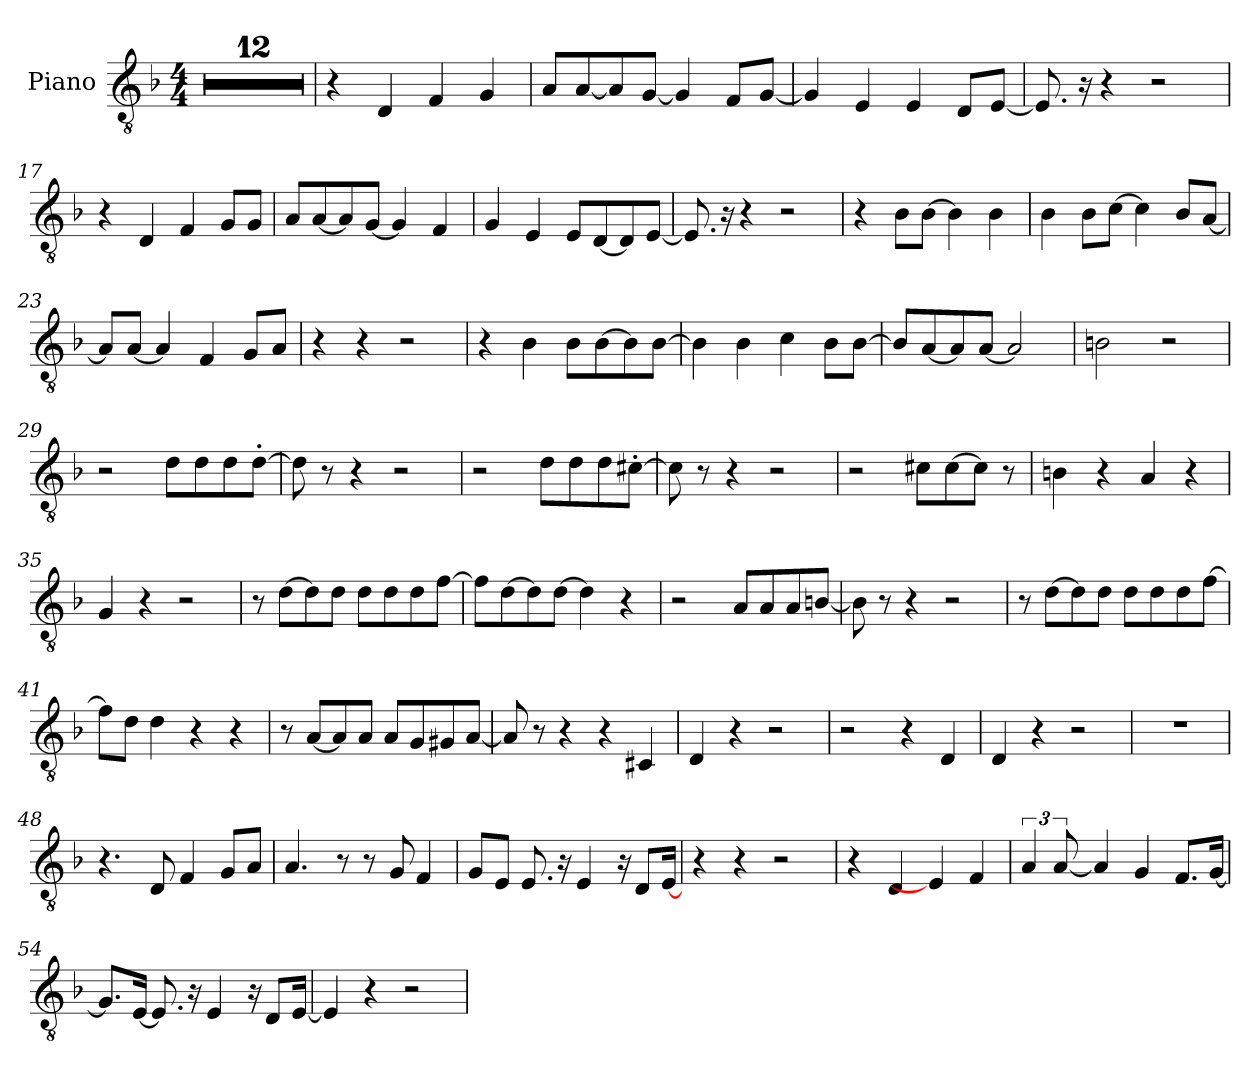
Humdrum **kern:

**kern
*part1
*staff1
*I"Piano
*I'Pno.
*clefGv2
*k[b-]
*M4/4
*MM140
=1
1r
=2
1r
=3
1r
=4
1r
=5
1r
=6
1r
=7
1r
=8
1r
=9
1r
=10
1r
=11
1r
=12
1r
=13
4r
4D/
4F/
4G/
=14
8A/L
[8A/
8A/]
[8G/J
4G/]
8F/L
[8G/J
=15
4G/]
4E/
4E/
8D/L
[8E/J
!!LO:LB:g=z
=16
8.E/]
16r
4r
2r
=17
4r
4D/
4F/
8G/L
8G/J
=18
8A/L
[8A/
8A/]
[8G/J
4G/]
4F/
=19
4G/
4E/
8E/L
[8D/
8D/]
[8E/J
=20
8.E/]
16r
4r
2r
=21
4r
8B-\L
[8B-\J
4B-\]
4B-\
=22
4B-\
8B-\L
[8c\J
4c\]
8B-/L
[8A/J
=23
8A/L]
[8A/J
4A/]
4F/
8G/L
8A/J
!!LO:LB:g=z
=24
4r
4r
2r
=25
4r
4B-\
8B-\L
[8B-\
8B-\]
[8B-\J
=26
4B-\]
4B-\
4c\
8B-\L
[8B-\J
=27
8B-/L]
[8A/
8A/]
[8A/J
2A/]
=28
2Bn\
2r
=29
2r
8d\L
8d\
8d\
[8d'\J
=30
8d\]
8r
4r
2r
=31
2r
8d\L
8d\
8d\
[8c#X'\J
=32
8c#\]
8r
4r
2r
!!LO:LB:g=z
=33
2r
8c#X\L
[8c#\
8c#\J]
8r
=34
4Bn\
4r
4A/
4r
=35
4GZ/
4r
2r
=36
8r
[8d\L
8d\]
8d\J
8d\L
8d\
8d\
[8f\J
=37
8f\L]
[8d\
8d\]
[8d\J
4d\]
4r
=38
2r
8A/L
8A/
8A/
[8Bn/J
=39
8B\]
8r
4r
2r
!!LO:LB:g=z
=40
8r
[8d\L
8d\]
8d\J
8d\L
8d\
8d\
[8f\J
=41
8f\L]
8d\J
4d\
4r
4r
=42
8r
[8A/L
8A/]
8A/J
8A/L
8G/
8G#X/
[8A/J
=43
8A/]
8r
4r
4r
4C#X/
=44
4D/
4r
2r
=45
2r
4r
4D/
=46
4D/
4r
2r
=47
1r
=48
4.r
8D/
4F/
8G/L
8A/J
!!LO:LB:g=z
=49
4.A/
8r
8r
8G/
4F/
=50
8G/L
8E/J
8.E/
16r
4E/
16r
8D/L
[16E/Jk
=51
4r
4r
2r
=52
4r
4D/
4E/]
4F/
=53
6A/
[12A/
4A/]
4G/
8.F/L
[16G/Jk
=54
8.G/L]
[16E/Jk
8.E/]
16r
4E/
16r
8D/L
[16E/Jk
=55
4E/]
4r
2r
=
*-
